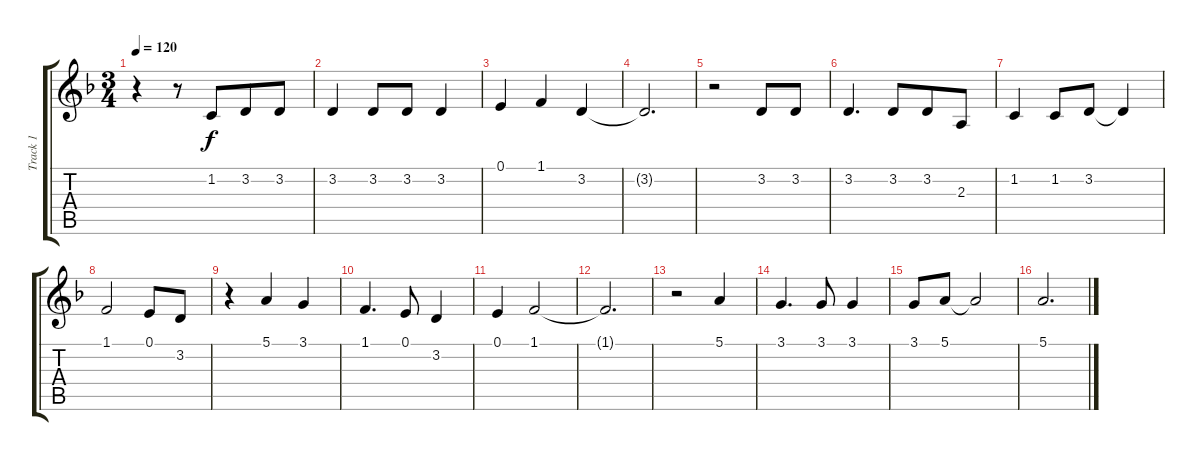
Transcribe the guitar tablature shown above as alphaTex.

\track ("Track 1" "Track 1") {instrument cello}
\staff {score tabs}
\tuning (E4 B3 G3 D3 A2 E2) {hide}
\ts (3 4)
\tempo 120
\clef g2
\ks dminor
r.4{dy f} r.8 1.2.8{beam merge} 3.2.8 3.2.8 |
3.2.4 3.2.8 3.2.8 3.2.4 |
0.1.4 1.1.4 3.2.4 |
3.2{t}.2{d} |
r.2 3.2.8 3.2.8 |
3.2.4{d} 3.2.8{beam merge} 3.2.8 2.3.8 |
1.2.4 1.2.8 3.2.8 3.2{t}.4 |
1.1.2 0.1.8 3.2.8 |
r.4 5.1.4 3.1.4 |
1.1.4{d} 0.1.8 3.2.4 |
0.1.4 1.1.2 |
1.1{t}.2{d} |
r.2 5.1.4 |
3.1.4{d} 3.1.8 3.1.4 |
3.1.8 5.1.8 5.1{t}.2 |
5.1.2{d}
